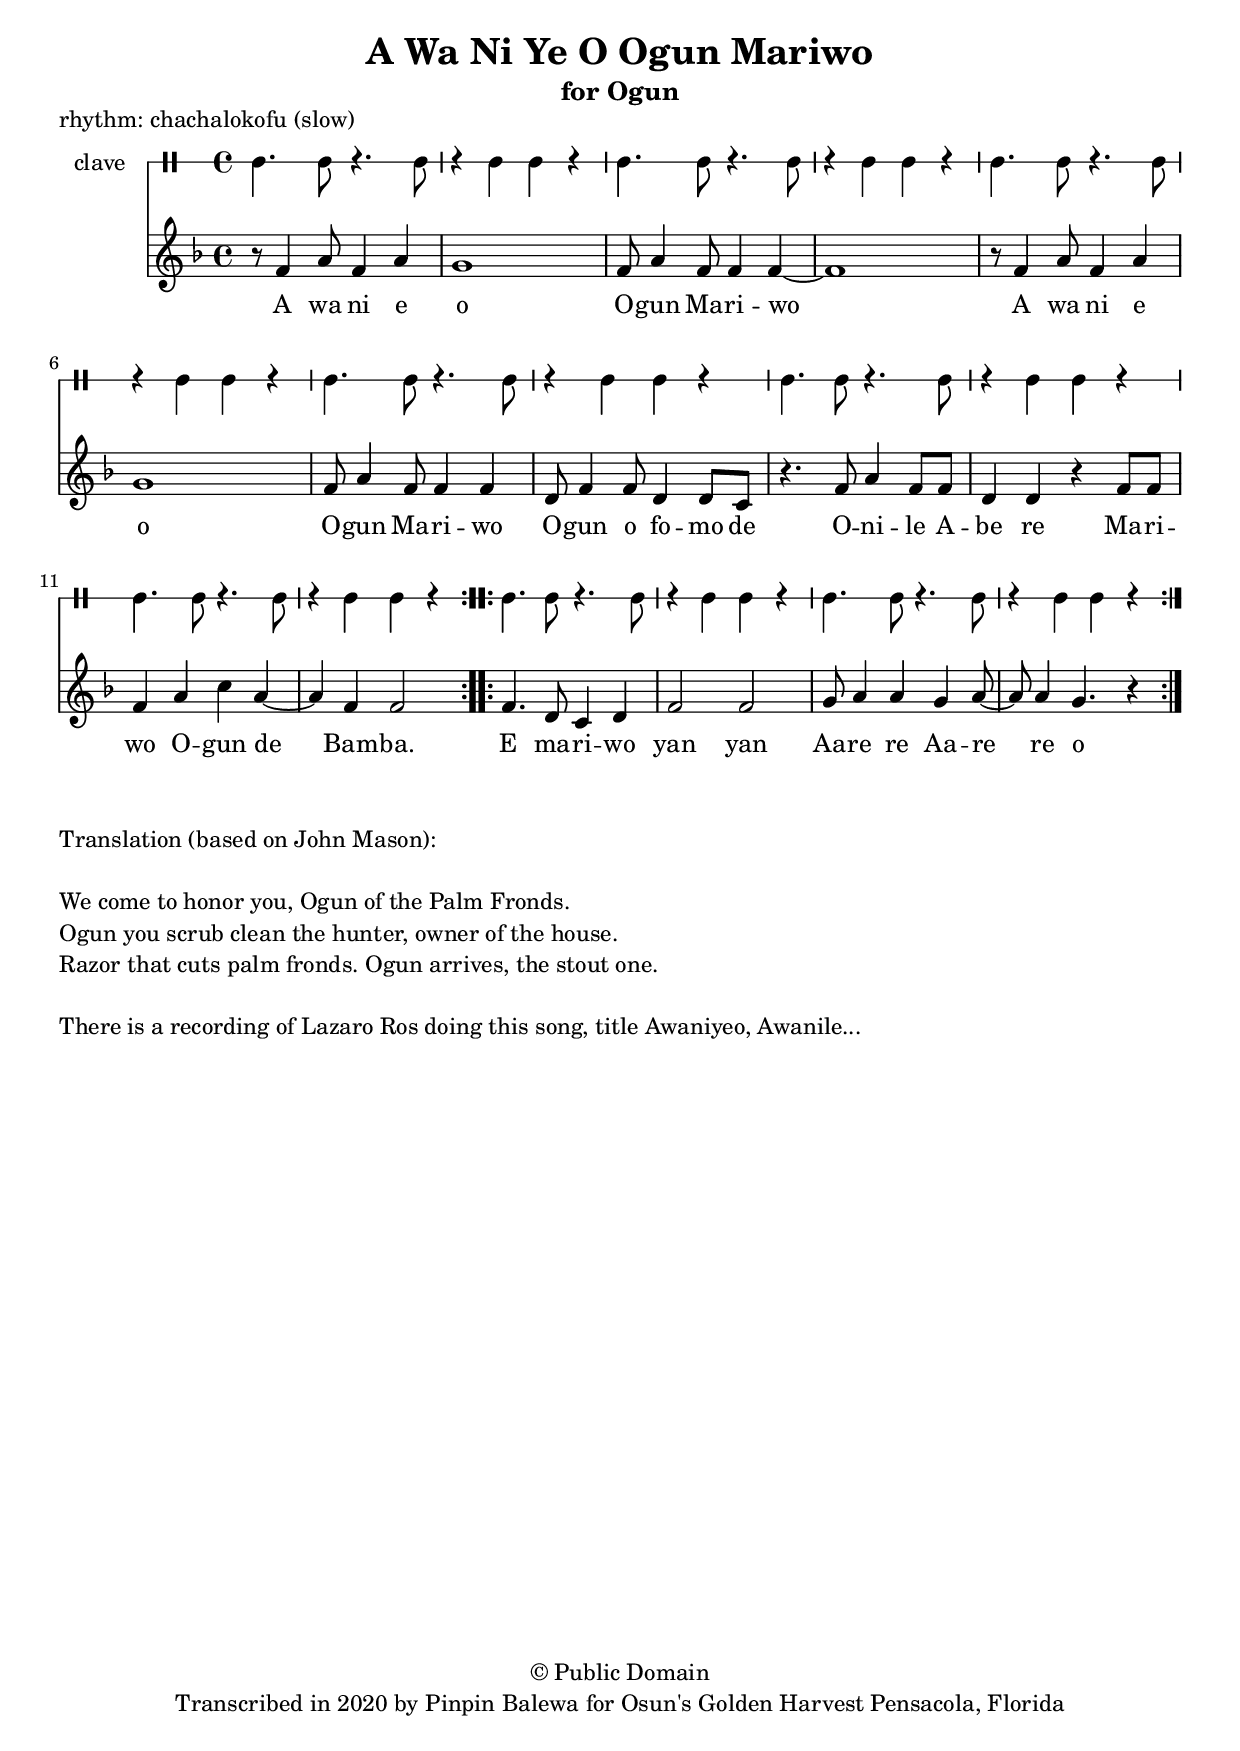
\version "2.18.2"

\header {
	title = "A Wa Ni Ye O Ogun Mariwo"
	subtitle = "for Ogun"
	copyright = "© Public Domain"
	piece = "rhythm: chachalokofu (slow)"
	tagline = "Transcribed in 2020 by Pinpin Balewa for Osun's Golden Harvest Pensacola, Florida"
}

melody = \relative c' {
  \clef treble
  \key f \major
  \time 4/4
  \set Score.voltaSpannerDuration = #(ly:make-moment 4/4)
	\new Voice = "words" {
			\repeat volta 2 {
				r8 f4 a8 f4 a | g1 | f8 a4 f8 f4 f~ | f1 | % A wa ni e o Ogun Mariwo
				r8 f4 a8 f4 a | g1 | f8 a4 f8 f4 f | d8 f4 f8 d4 d8 c | % A wa ni e o Ogun Mariwo Ogun o fomo de
				r4. f8 a4 f8 f | d4 d r f8 f | % Onile Abe re
				f4 a c a~ | a f f2 |  % Mariwo Ogun de Bamba
			}
			\repeat volta 2 {
				f4. d8 c4 d | f2 f2 | g8 a4 a g a8~ | a8 a4 g4. r4 | % E ma -- ri -- wo yan yan Aare re Aare re o
			}
		}
}

text =  \lyricmode {
	A wa ni e o O -- gun Ma -- ri -- wo
	A wa ni e o O -- gun Ma -- ri -- wo
	O -- gun o fo -- mo de O -- ni -- le A -- be re
	Ma -- ri -- wo O -- gun de Bam -- ba.
	E ma -- ri -- wo yan yan Aa -- re re Aa -- re re o
}

clavebeat = \drummode {
	cl4. cl8 r4. cl8 | r4 cl4 cl r | cl4. cl8 r4. cl8 | r4 cl4 cl r |
	cl4. cl8 r4. cl8 | r4 cl4 cl r | cl4. cl8 r4. cl8 | r4 cl4 cl r |
	cl4. cl8 r4. cl8 | r4 cl4 cl r | cl4. cl8 r4. cl8 | r4 cl4 cl r |
	cl4. cl8 r4. cl8 | r4 cl4 cl r | cl4. cl8 r4. cl8 | r4 cl4 cl r |
}

\score {
  <<
  	\new DrumStaff \with {
  		drumStyleTable = #timbales-style
  		\override StaffSymbol.line-count = #1
  	}
  		<<
  		\set Staff.instrumentName = #"clave"
		\clavebeat
		>>
    \new Staff  {
    	\new Voice = "one" { \melody }
  	}

    \new Lyrics \lyricsto "words" \text
  >>
}

\markup {
    \column {
        \line { \null }
        \line { Translation (based on John Mason): }
        \line { \null }
        \line { We come to honor you, Ogun of the Palm Fronds. }
        \line { Ogun you scrub clean the hunter, owner of the house. }
        \line { Razor that cuts palm fronds. Ogun arrives, the stout one.}
        \line { \null }
				\line { There is a recording of Lazaro Ros doing this song, title Awaniyeo, Awanile... }
    }
}
